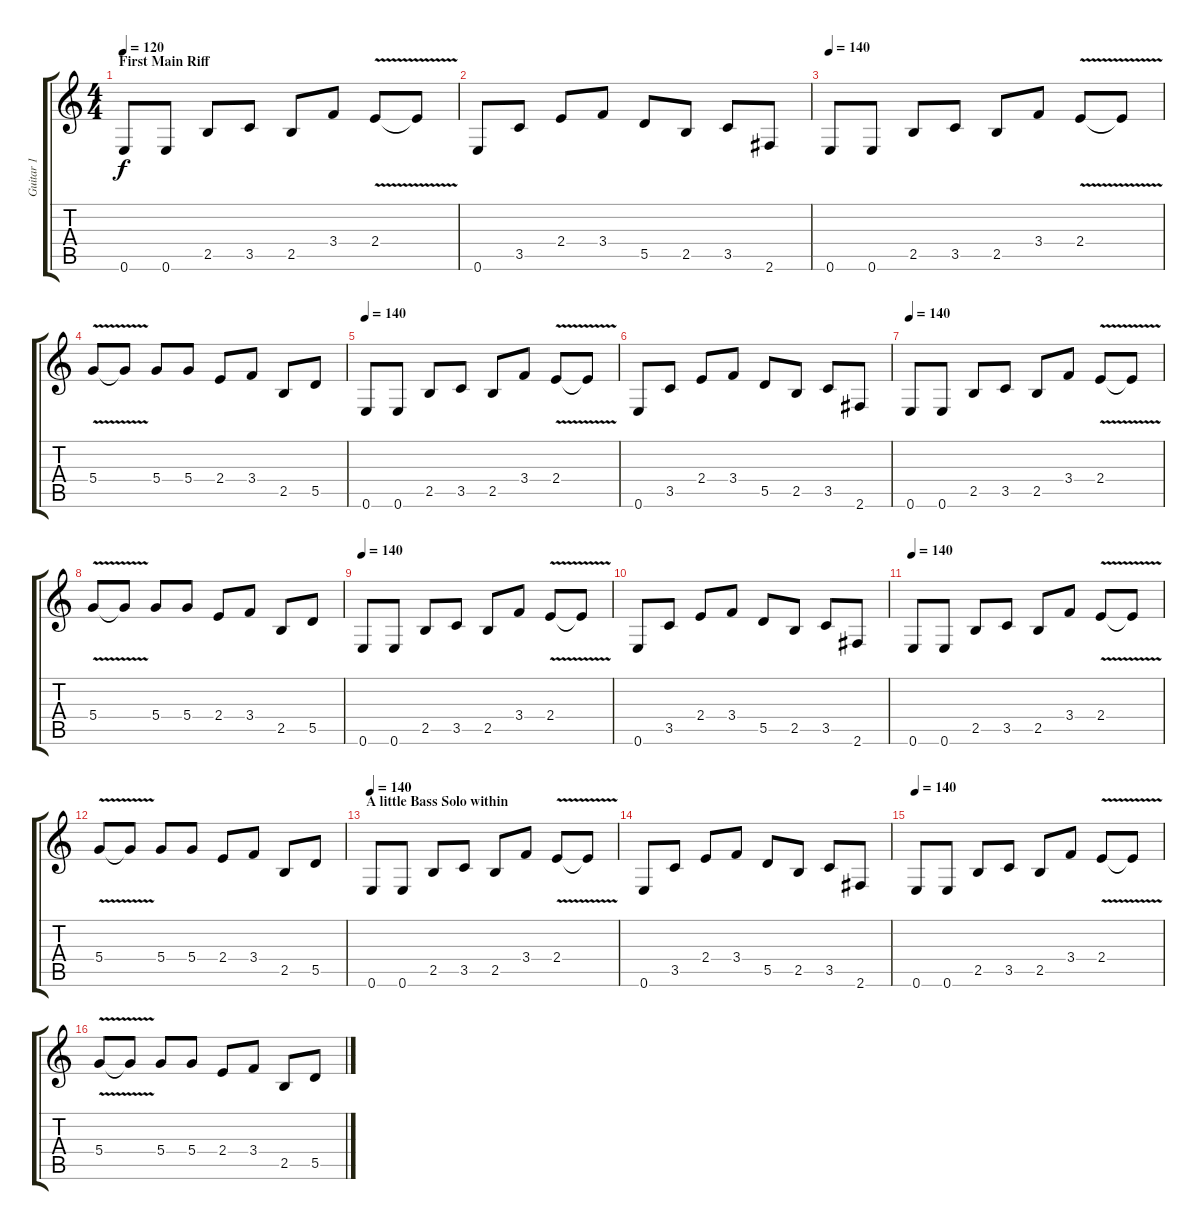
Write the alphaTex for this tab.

\track ("Guitar 1" "Guitar 1") {instrument overdrivenguitar}
\staff {score tabs}
\tuning (E4 B3 G3 D3 A2 E2) {hide}
\ts (4 4)
\section ("" "First Main Riff ")
\tempo 120
\tempo 140
\tempo 120
\clef g2
\ks c
0.6.8{dy f instrument overdrivenguitar} 0.6.8 2.5.8 3.5.8 2.5.8 3.4.8 2.4{v}.8 2.4{t}.8 |
0.6.8 3.5.8 2.4.8 3.4.8 5.5.8 2.5.8 3.5.8 2.6.8 |
\tempo 140
0.6.8 0.6.8 2.5.8 3.5.8 2.5.8 3.4.8 2.4{v}.8 2.4{t}.8 |
5.4{v}.8 5.4{t}.8 5.4.8 5.4.8 2.4.8 3.4.8 2.5.8 5.5.8 |
\tempo 140
0.6.8 0.6.8 2.5.8 3.5.8 2.5.8 3.4.8 2.4{v}.8 2.4{t}.8 |
0.6.8 3.5.8 2.4.8 3.4.8 5.5.8 2.5.8 3.5.8 2.6.8 |
\tempo 140
0.6.8 0.6.8 2.5.8 3.5.8 2.5.8 3.4.8 2.4{v}.8 2.4{t}.8 |
5.4{v}.8 5.4{t}.8 5.4.8 5.4.8 2.4.8 3.4.8 2.5.8 5.5.8 |
\tempo 140
0.6.8 0.6.8 2.5.8 3.5.8 2.5.8 3.4.8 2.4{v}.8 2.4{t}.8 |
0.6.8 3.5.8 2.4.8 3.4.8 5.5.8 2.5.8 3.5.8 2.6.8 |
\tempo 140
0.6.8 0.6.8 2.5.8 3.5.8 2.5.8 3.4.8 2.4{v}.8 2.4{t}.8 |
5.4{v}.8 5.4{t}.8 5.4.8 5.4.8 2.4.8 3.4.8 2.5.8 5.5.8 |
\section ("" "A little Bass Solo within")
\tempo 140
0.6.8 0.6.8 2.5.8 3.5.8 2.5.8 3.4.8 2.4{v}.8 2.4{t}.8 |
0.6.8 3.5.8 2.4.8 3.4.8 5.5.8 2.5.8 3.5.8 2.6.8 |
\tempo 140
0.6.8 0.6.8 2.5.8 3.5.8 2.5.8 3.4.8 2.4{v}.8 2.4{t}.8 |
5.4{v}.8 5.4{t}.8 5.4.8 5.4.8 2.4.8 3.4.8 2.5.8 5.5.8
